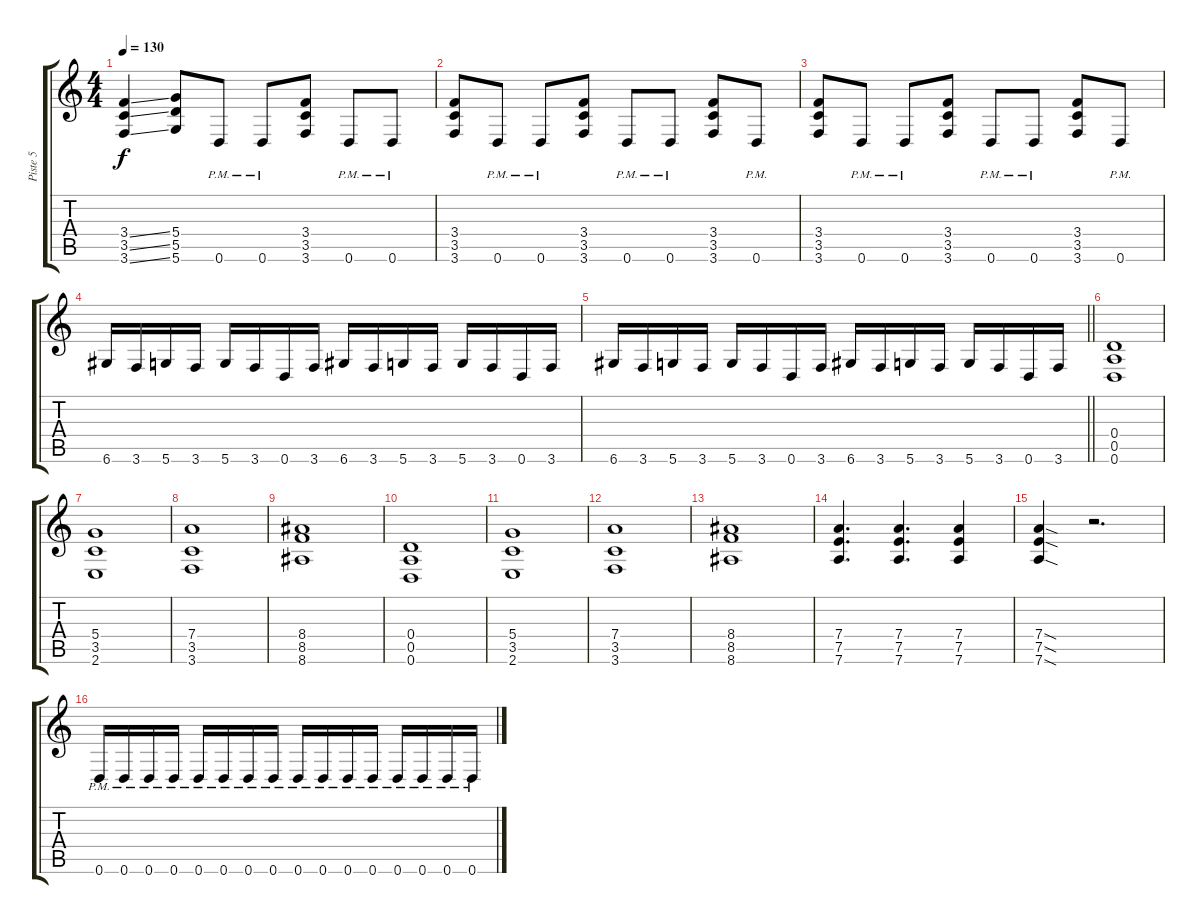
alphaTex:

\track ("Piste 5" "Piste 5") {instrument overdrivenguitar}
\staff {score tabs}
\tuning (E4 B3 G3 D3 A2 D2) {hide}
\ts (4 4)
\tempo 130
\clef g2
\ks c
(3.4{ss} 3.5{ss} 3.6{ss}).4{dy f} (5.4 5.5 5.6).8 0.6{pm}.8 0.6{pm}.8 (3.4 3.5 3.6).8 0.6{pm}.8 0.6{pm}.8 |
(3.4 3.5 3.6).8 0.6{pm}.8 0.6{pm}.8 (3.4 3.5 3.6).8 0.6{pm}.8 0.6{pm}.8 (3.4 3.5 3.6).8 0.6{pm}.8 |
(3.4 3.5 3.6).8 0.6{pm}.8 0.6{pm}.8 (3.4 3.5 3.6).8 0.6{pm}.8 0.6{pm}.8 (3.4 3.5 3.6).8 0.6{pm}.8 |
6.6.16 3.6.16 5.6.16 3.6.16 5.6.16 3.6.16 0.6.16 3.6.16 6.6.16 3.6.16 5.6.16 3.6.16 5.6.16 3.6.16 0.6.16 3.6.16 |
\barLineRight lightlight
6.6.16 3.6.16 5.6.16 3.6.16 5.6.16 3.6.16 0.6.16 3.6.16 6.6.16 3.6.16 5.6.16 3.6.16 5.6.16 3.6.16 0.6.16 3.6.16 |
(0.4 0.5 0.6).1 |
(5.4 3.5 2.6).1 |
(7.4 3.5 3.6).1 |
(8.4 8.5 8.6).1 |
(0.4 0.5 0.6).1 |
(5.4 3.5 2.6).1 |
(7.4 3.5 3.6).1 |
(8.4 8.5 8.6).1 |
(7.4 7.5 7.6).4{d} (7.4 7.5 7.6).4{d} (7.4 7.5 7.6).4 |
(7.4{sod} 7.5{sod} 7.6{sod}).4 r.2{d} |
0.6{pm}.16 0.6{pm}.16 0.6{pm}.16 0.6{pm}.16 0.6{pm}.16 0.6{pm}.16 0.6{pm}.16 0.6{pm}.16 0.6{pm}.16 0.6{pm}.16 0.6{pm}.16 0.6{pm}.16 0.6{pm}.16 0.6{pm}.16 0.6{pm}.16 0.6{pm}.16
